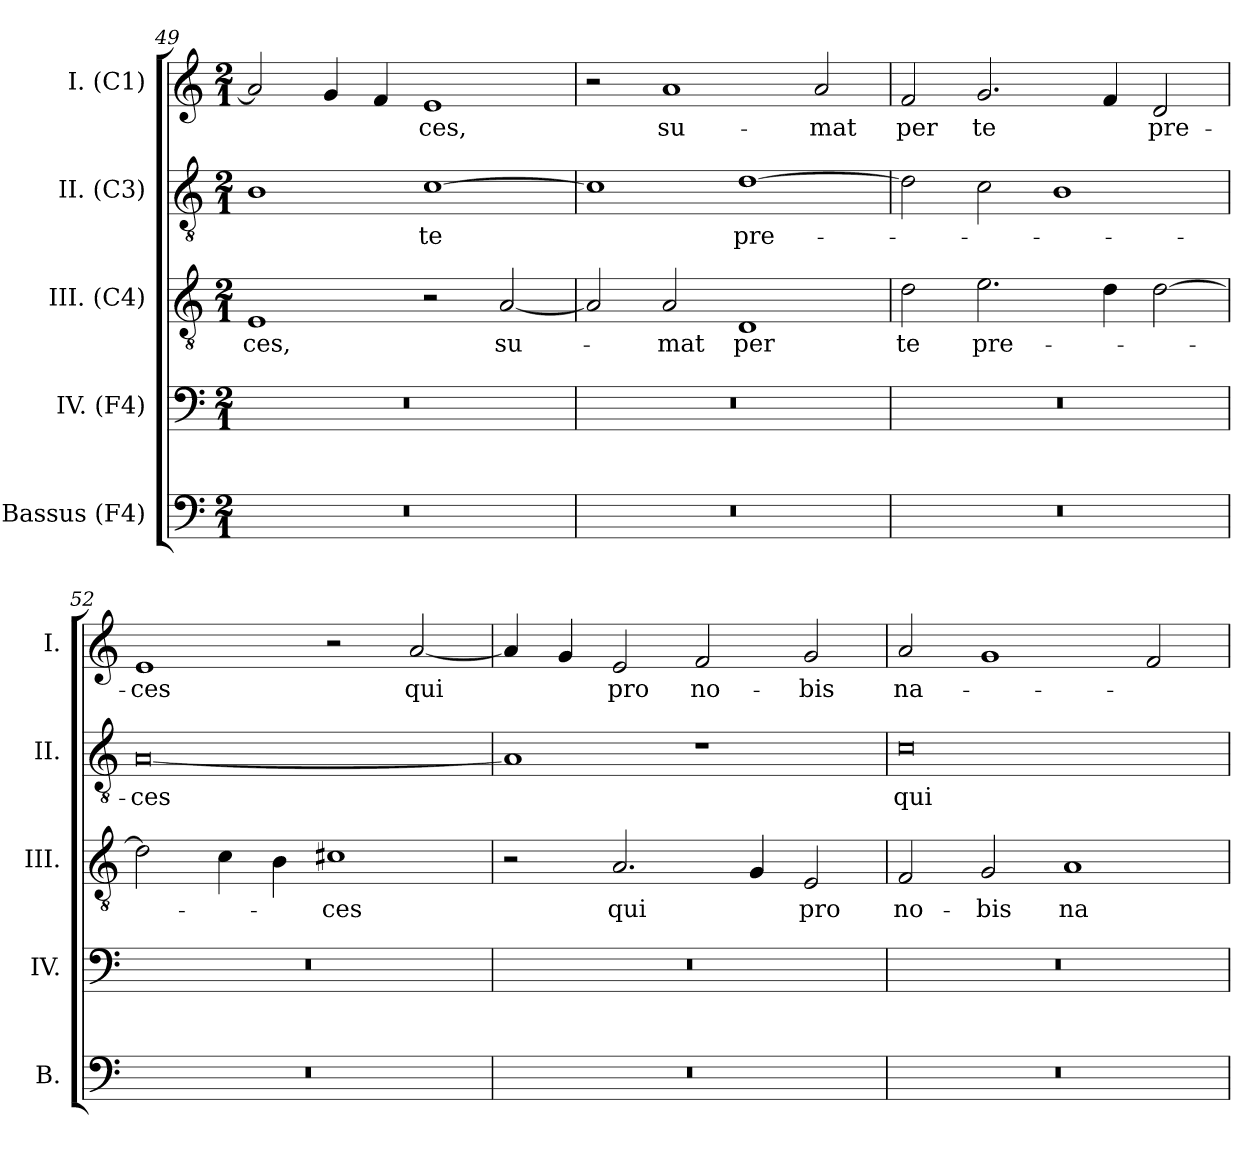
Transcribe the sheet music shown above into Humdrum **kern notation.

**kern	**kern	**kern	**text	**kern	**text	**kern	**text
*part5	*part4	*part3	*part3	*part2	*part2	*part1	*part1
*staff5	*staff4	*staff3	*staff3	*staff2	*staff2	*staff1	*staff1
*I"Bassus (F4)	*I"IV. (F4)	*I"III. (C4)	*	*I"II. (C3)	*	*I"I. (C1)	*
*I'B.	*I'IV.	*I'III.	*	*I'II.	*	*I'I.	*
*clefF4	*clefF4	*clefGv2	*	*clefGv2	*	*clefG2	*
*	*ITrd7c12	*ITrd7c12	*	*ITrd7c12	*	*	*
*k[]	*k[]	*k[]	*	*k[]	*	*k[]	*
*C:	*C:	*C:	*	*C:	*	*C:	*
*M2/1	*M2/1	*M2/1	*	*M2/1	*	*M2/1	*
=49	=49	=49	=49	=49	=49	=49	=49
!LO:N:vis=1	!LO:N:vis=1	!	!	!	!	!	!
!	!	!	!LO:LY:b:color=#000000	!	!	!	!
0r	0r	1EEi	-ces,	1BBi	.	2ai/]	.
.	.	.	.	.	.	4gi/	.
.	.	.	.	.	.	4fi/	.
!	!	!	!	!	!LO:LY:b:color=#000000	!	!
!	!	!	!	!	!	!	!LO:LY:b:color=#000000
.	.	2r	.	[1Ci	te	1ei	-ces,
!	!	!	!LO:LY:b:color=#000000	!	!	!	!
.	.	[2AAi/	su-	.	.	.	.
=50	=50	=50	=50	=50	=50	=50	=50
!LO:N:vis=1	!LO:N:vis=1	!	!	!	!	!	!
0r	0r	2AAi/]	.	1Ci]	.	2r	.
!	!	!	!LO:LY:b:color=#000000	!	!	!	!
!	!	!	!	!	!	!	!LO:LY:b:color=#000000
.	.	2AAi/	-mat	.	.	1ai	su-
!	!	!	!LO:LY:b:color=#000000	!	!	!	!
!	!	!	!	!	!LO:LY:b:color=#000000	!	!
.	.	1DDi	per	[1Di	pre-	.	.
!	!	!	!	!	!	!	!LO:LY:b:color=#000000
.	.	.	.	.	.	2ai/	-mat
!!LO:LB:g=z
=51	=51	=51	=51	=51	=51	=51	=51
!LO:N:vis=1	!LO:N:vis=1	!	!	!	!	!	!
!	!	!	!LO:LY:b:color=#000000	!	!	!	!
!	!	!	!	!	!	!	!LO:LY:b:color=#000000
0r	0r	2Di\	te	2Di\]	.	2fi/	per
!	!	!	!LO:LY:b:color=#000000	!	!	!	!
!	!	!	!	!	!	!	!LO:LY:b:color=#000000
.	.	2.Ei\	pre-	2Ci\	.	2.gi/	te
.	.	.	.	1BBi	.	.	.
.	.	4Di\	.	.	.	4fi/	.
!	!	!	!	!	!	!	!LO:LY:b:color=#000000
.	.	[2Di\	.	.	.	2di/	pre-
=52	=52	=52	=52	=52	=52	=52	=52
!LO:N:vis=1	!LO:N:vis=1	!	!	!	!	!	!
!	!	!	!	!	!LO:LY:b:color=#000000	!	!
!	!	!	!	!	!	!	!LO:LY:b:color=#000000
0r	0r	2Di\]	.	[0AAi	-ces	1ei	-ces
.	.	4Ci\	.	.	.	.	.
.	.	4BBi\	.	.	.	.	.
!	!	!	!LO:LY:b:color=#000000	!	!	!	!
.	.	1C#Xi	-ces	.	.	2r	.
!	!	!	!	!	!	!	!LO:LY:b:color=#000000
.	.	.	.	.	.	[2ai/	qui
=53	=53	=53	=53	=53	=53	=53	=53
!LO:N:vis=1	!LO:N:vis=1	!	!	!	!	!	!
0r	0r	2r	.	1AAi]	.	4ai/]	.
.	.	.	.	.	.	4gi/	.
!	!	!	!LO:LY:b:color=#000000	!	!	!	!
!	!	!	!	!	!	!	!LO:LY:b:color=#000000
.	.	2.AAi/	qui	.	.	2ei/	pro
!	!	!	!	!	!	!	!LO:LY:b:color=#000000
.	.	.	.	1r	.	2fi/	no-
.	.	4GGi/	.	.	.	.	.
!	!	!	!LO:LY:b:color=#000000	!	!	!	!
!	!	!	!	!	!	!	!LO:LY:b:color=#000000
.	.	2EEi/	pro	.	.	2gi/	-bis
=54	=54	=54	=54	=54	=54	=54	=54
!LO:N:vis=1	!LO:N:vis=1	!	!	!	!	!	!
!	!	!	!LO:LY:b:color=#000000	!	!	!	!
!	!	!	!	!	!LO:LY:b:color=#000000	!	!
!	!	!	!	!	!	!	!LO:LY:b:color=#000000
0r	0r	2FFi/	no-	0Ci	qui	2ai/	na-
!	!	!	!LO:LY:b:color=#000000	!	!	!	!
.	.	2GGi/	-bis	.	.	1gi	.
!	!	!	!LO:LY:b:color=#000000	!	!	!	!
.	.	1AAi	na-	.	.	.	.
.	.	.	.	.	.	2fi/	.
=	=	=	=	=	=	=	=
*-	*-	*-	*-	*-	*-	*-	*-
